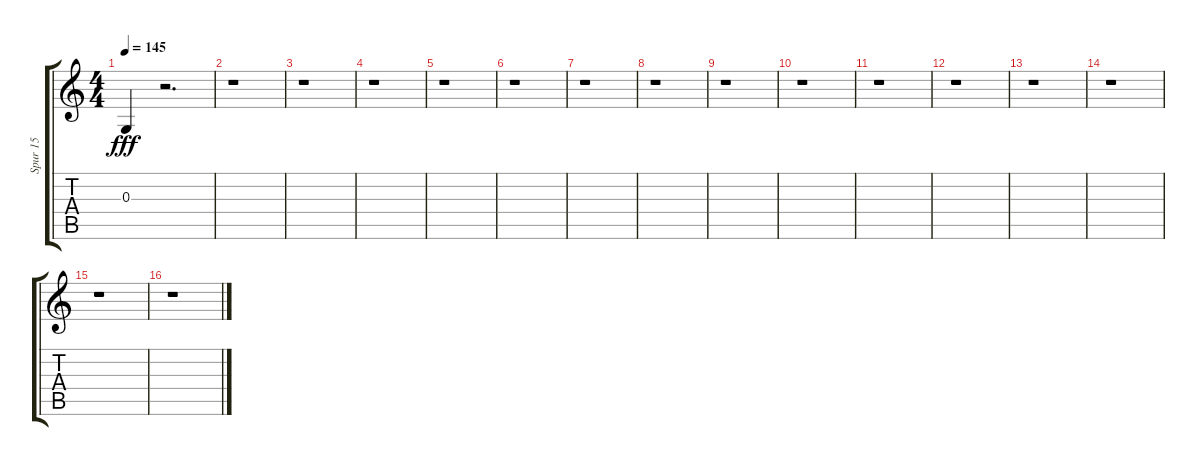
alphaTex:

\track ("Spur 15" "Spur 15") {instrument orchestrahit}
\staff {score tabs}
\tuning (E4 B3 G3 D3 A2 E2) {hide}
\ts (4 4)
\tempo 145
\clef g2
\ks c
0.3.4{dy fff} r.2{d} |
r.1 |
r.1 |
r.1 |
r.1 |
r.1 |
r.1 |
r.1 |
r.1 |
r.1 |
r.1 |
r.1 |
r.1 |
r.1 |
r.1 |
r.1
